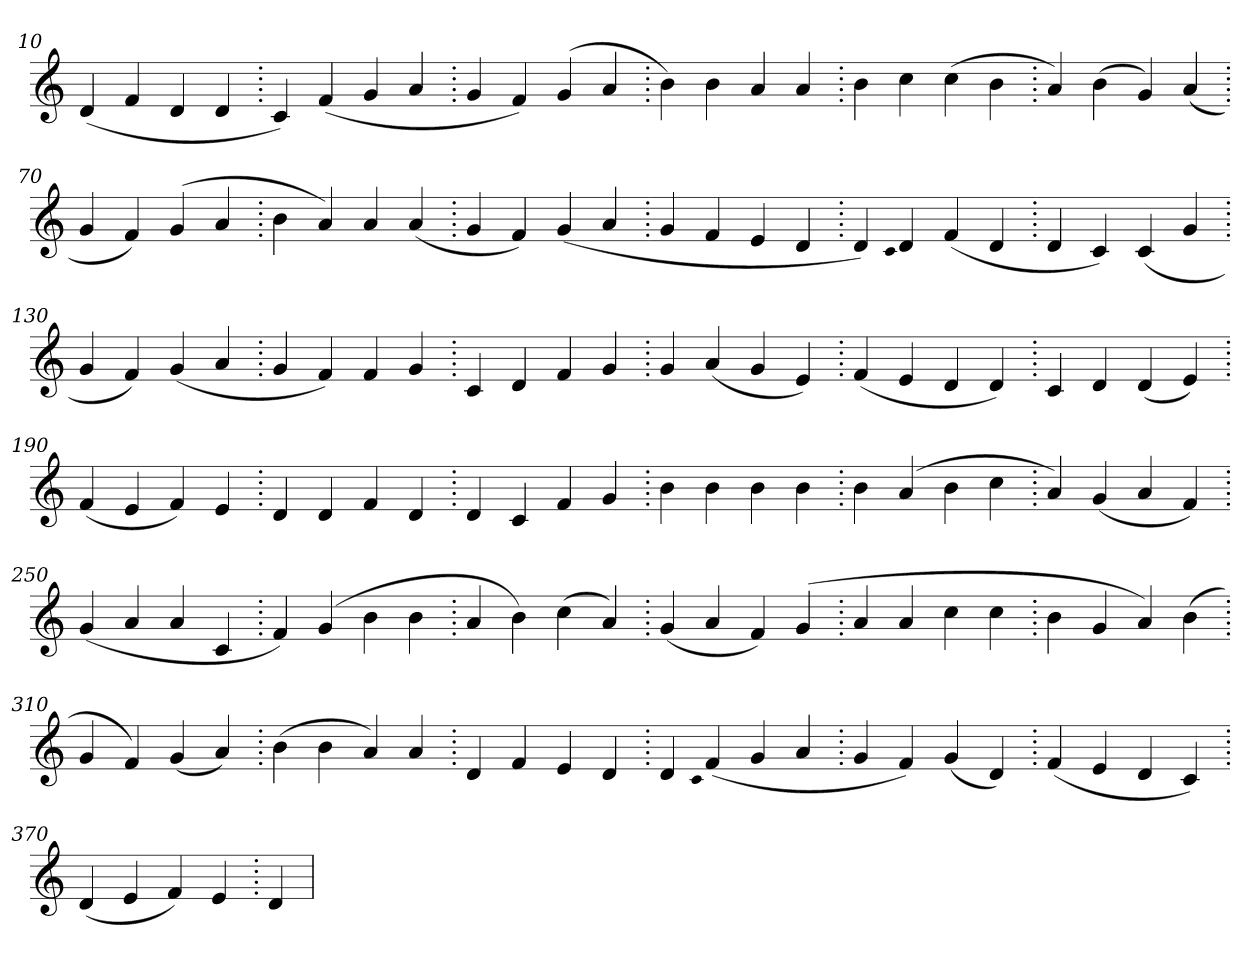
**kern
*part1
*staff1
*clefG2
=10.
(>4d
4f
4d
4d
=20.
4c)
(>4f
4g
4a
=30.
4g
4f)
(>4g
4a
=40.
4b)
4b
4a
4a
=50.
4b
4cc
(>4cc
4b
=60.
4a)
(>4b
4g)
(>4a
=70.
4g
4f)
(>4g
4a
=80.
4b
4a)
4a
(>4a
=90.
4g
4f)
(>4g
4a
=100.
4g
4f
4e
4d
=110.
4d)
qqc
4d
(>4f
4d
=120.
4d
4c)
(>4c
4g
=130.
4g
4f)
(>4g
4a
=140.
4g
4f)
4f
4g
=150.
4c
4d
4f
4g
=160.
4g
(>4a
4g
4e)
=170.
(>4f
4e
4d
4d)
=180.
4c
4d
(>4d
4e)
=190.
(>4f
4e
4f)
4e
=200.
4d
4d
4f
4d
=210.
4d
4c
4f
4g
=220.
4b
4b
4b
4b
=230.
4b
(>4a
4b
4cc
=240.
4a)
(>4g
4a
4f)
=250.
(>4g
4a
4a
4c
=260.
4f)
(>4g
4b
4b
=270.
4a
4b)
(>4cc
4a)
=280.
(>4g
4a
4f)
(>4g
=290.
4a
4a
4cc
4cc
=300.
4b
4g
4a)
(>4b
=310.
4g
4f)
(>4g
4a)
=320.
(>4b
4b
4a)
4a
=330.
4d
4f
4e
4d
=340.
4d
qqc
(>4f
4g
4a
=350.
4g
4f)
(>4g
4d)
=360.
(>4f
4e
4d
4c)
=370.
(>4d
4e
4f)
4e
=380.
4d
=
*-
